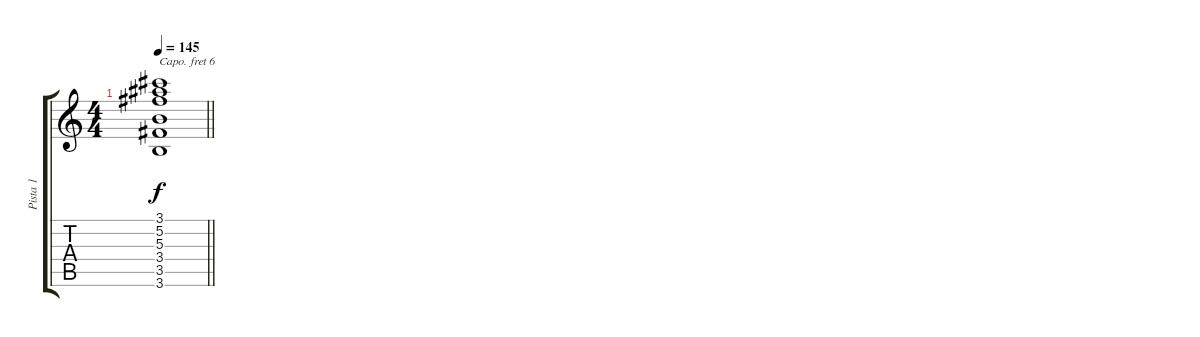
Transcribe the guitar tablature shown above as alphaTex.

\track ("Pista 1" "Pista 1") {instrument electricguitarjazz}
\staff {score tabs}
\capo 6
\tuning (E4 B3 G3 D3 A2 D2) {hide}
\ts (4 4)
\tempo 145
\clef g2
\barLineRight lightlight
\ks c
(3.1{t} 5.2{t} 5.3{t} 3.4{t} 3.5{t} 3.6{t}).1{dy f}
